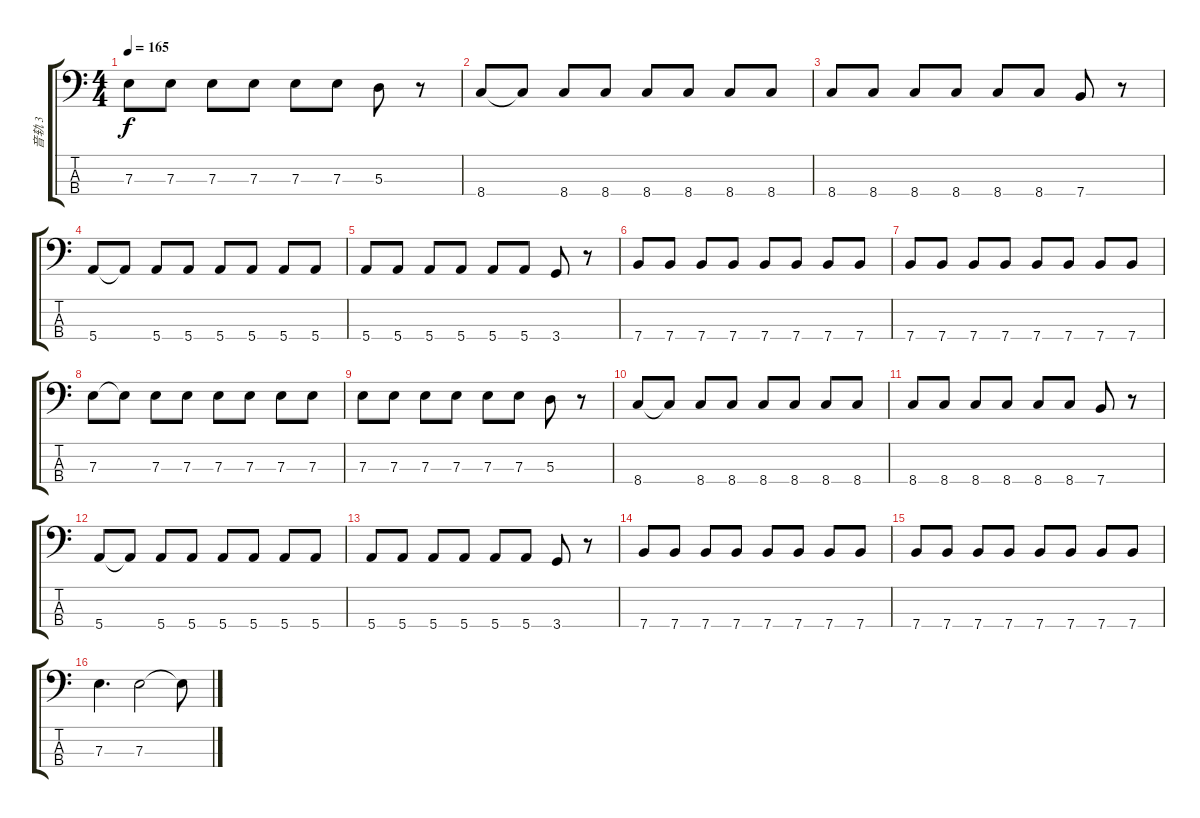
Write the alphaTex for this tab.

\track ("音轨 3" "音轨 3") {instrument electricbassfinger}
\staff {score tabs}
\tuning (G2 D2 A1 E1) {hide}
\ts (4 4)
\tempo 165
\clef f4
\ks c
7.3.8{dy f} 7.3.8 7.3.8 7.3.8 7.3.8 7.3.8 5.3.8 r.8 |
8.4.8 8.4{t}.8 8.4.8 8.4.8 8.4.8 8.4.8 8.4.8 8.4.8 |
8.4.8 8.4.8 8.4.8 8.4.8 8.4.8 8.4.8 7.4.8 r.8 |
5.4.8 5.4{t}.8 5.4.8 5.4.8 5.4.8 5.4.8 5.4.8 5.4.8 |
5.4.8 5.4.8 5.4.8 5.4.8 5.4.8 5.4.8 3.4.8 r.8 |
7.4.8 7.4.8 7.4.8 7.4.8 7.4.8 7.4.8 7.4.8 7.4.8 |
7.4.8 7.4.8 7.4.8 7.4.8 7.4.8 7.4.8 7.4.8 7.4.8 |
7.3.8 7.3{t}.8 7.3.8 7.3.8 7.3.8 7.3.8 7.3.8 7.3.8 |
7.3.8 7.3.8 7.3.8 7.3.8 7.3.8 7.3.8 5.3.8 r.8 |
8.4.8 8.4{t}.8 8.4.8 8.4.8 8.4.8 8.4.8 8.4.8 8.4.8 |
8.4.8 8.4.8 8.4.8 8.4.8 8.4.8 8.4.8 7.4.8 r.8 |
5.4.8 5.4{t}.8 5.4.8 5.4.8 5.4.8 5.4.8 5.4.8 5.4.8 |
5.4.8 5.4.8 5.4.8 5.4.8 5.4.8 5.4.8 3.4.8 r.8 |
7.4.8 7.4.8 7.4.8 7.4.8 7.4.8 7.4.8 7.4.8 7.4.8 |
7.4.8 7.4.8 7.4.8 7.4.8 7.4.8 7.4.8 7.4.8 7.4.8 |
7.3.4{d} 7.3.2 7.3{t}.8
